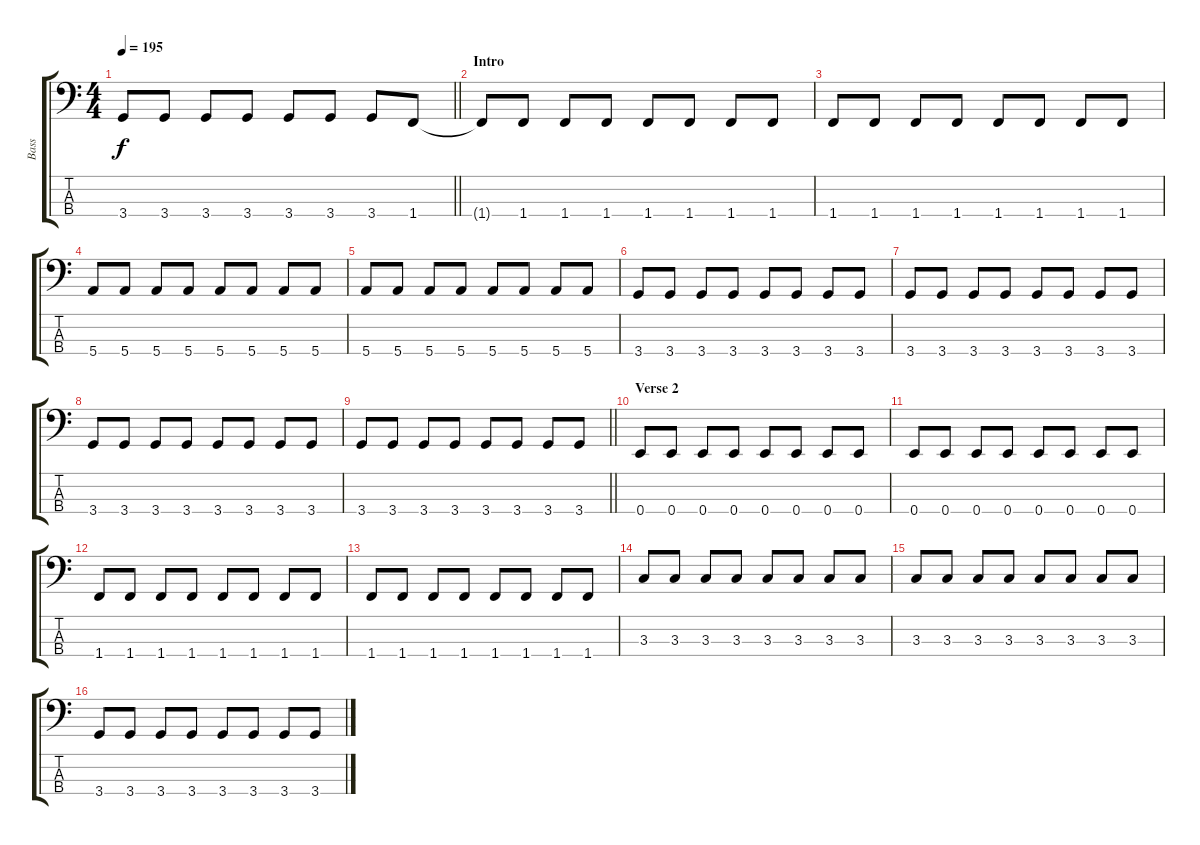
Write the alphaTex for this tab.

\track ("Bass" "Bass") {instrument electricbasspick}
\staff {score tabs}
\tuning (G2 D2 A1 E1) {hide}
\ts (4 4)
\tempo 195
\clef f4
\barLineRight lightlight
\ks c
3.4.8{dy f} 3.4.8 3.4.8 3.4.8 3.4.8 3.4.8 3.4.8 1.4.8 |
\section ("" "Intro")
1.4{t}.8 1.4.8 1.4.8 1.4.8 1.4.8 1.4.8 1.4.8 1.4.8 |
1.4.8 1.4.8 1.4.8 1.4.8 1.4.8 1.4.8 1.4.8 1.4.8 |
5.4.8 5.4.8 5.4.8 5.4.8 5.4.8 5.4.8 5.4.8 5.4.8 |
5.4.8 5.4.8 5.4.8 5.4.8 5.4.8 5.4.8 5.4.8 5.4.8 |
3.4.8 3.4.8 3.4.8 3.4.8 3.4.8 3.4.8 3.4.8 3.4.8 |
3.4.8 3.4.8 3.4.8 3.4.8 3.4.8 3.4.8 3.4.8 3.4.8 |
3.4.8 3.4.8 3.4.8 3.4.8 3.4.8 3.4.8 3.4.8 3.4.8 |
\barLineRight lightlight
3.4.8 3.4.8 3.4.8 3.4.8 3.4.8 3.4.8 3.4.8 3.4.8 |
\section ("" "Verse 2")
0.4.8 0.4.8 0.4.8 0.4.8 0.4.8 0.4.8 0.4.8 0.4.8 |
0.4.8 0.4.8 0.4.8 0.4.8 0.4.8 0.4.8 0.4.8 0.4.8 |
1.4.8 1.4.8 1.4.8 1.4.8 1.4.8 1.4.8 1.4.8 1.4.8 |
1.4.8 1.4.8 1.4.8 1.4.8 1.4.8 1.4.8 1.4.8 1.4.8 |
3.3.8 3.3.8 3.3.8 3.3.8 3.3.8 3.3.8 3.3.8 3.3.8 |
3.3.8 3.3.8 3.3.8 3.3.8 3.3.8 3.3.8 3.3.8 3.3.8 |
3.4.8 3.4.8 3.4.8 3.4.8 3.4.8 3.4.8 3.4.8 3.4.8
